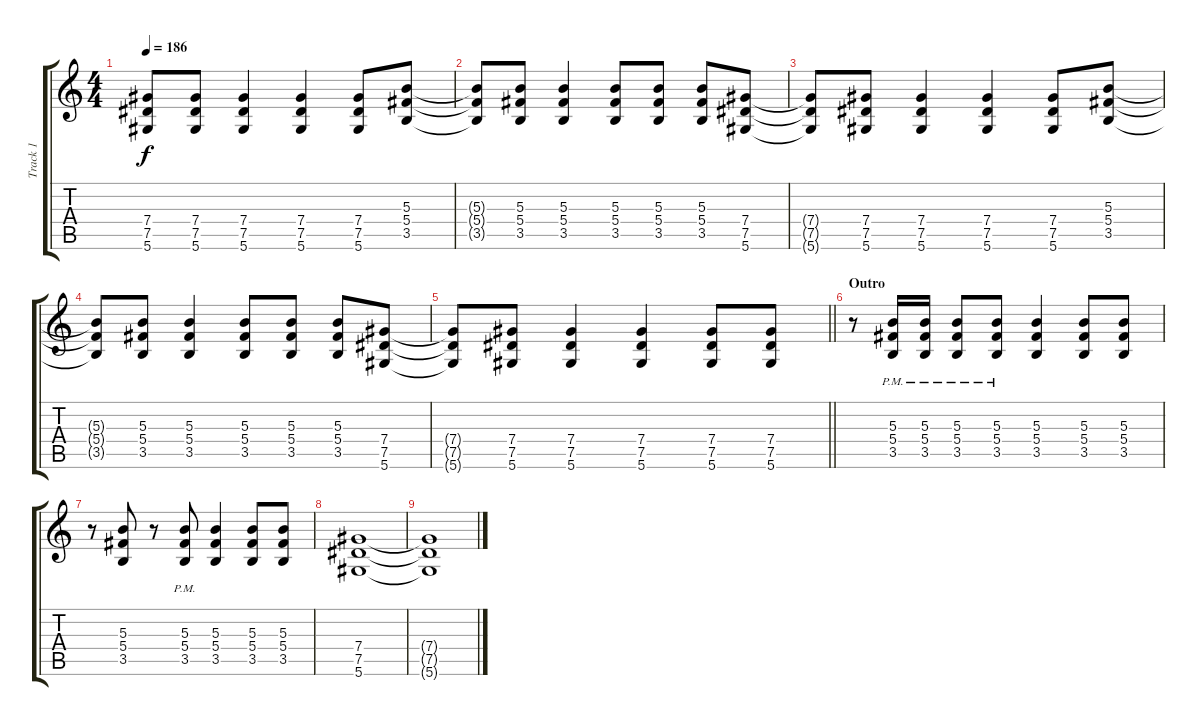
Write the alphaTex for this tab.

\track ("Track 1" "Track 1") {instrument overdrivenguitar}
\staff {score tabs}
\tuning (Eb4 Bb3 Gb3 Db3 Ab2 Eb2) {hide}
\ts (4 4)
\tempo 186
\clef g2
\ks c
(7.4{t} 7.5{t} 5.6{t}).8{dy f} (7.4 7.5 5.6).8 (7.4 7.5 5.6).4 (7.4 7.5 5.6).4 (7.4 7.5 5.6).8 (5.3 5.4 3.5).8 |
(5.3{t} 5.4{t} 3.5{t}).8 (5.3 5.4 3.5).8 (5.3 5.4 3.5).4 (5.3 5.4 3.5).8 (5.3 5.4 3.5).8 (5.3 5.4 3.5).8 (7.4 7.5 5.6).8 |
(7.4{t} 7.5{t} 5.6{t}).8 (7.4 7.5 5.6).8 (7.4 7.5 5.6).4 (7.4 7.5 5.6).4 (7.4 7.5 5.6).8 (5.3 5.4 3.5).8 |
(5.3{t} 5.4{t} 3.5{t}).8 (5.3 5.4 3.5).8 (5.3 5.4 3.5).4 (5.3 5.4 3.5).8 (5.3 5.4 3.5).8 (5.3 5.4 3.5).8 (7.4 7.5 5.6).8 |
\barLineRight lightlight
(7.4{t} 7.5{t} 5.6{t}).8 (7.4 7.5 5.6).8 (7.4 7.5 5.6).4 (7.4 7.5 5.6).4 (7.4 7.5 5.6).8 (7.4 7.5 5.6).8 |
\section ("" "Outro")
r.8 (5.3{pm} 5.4{pm} 3.5{pm}).16 (5.3{pm} 5.4{pm} 3.5{pm}).16 (5.3{pm} 5.4{pm} 3.5{pm}).8 (5.3{pm} 5.4{pm} 3.5{pm}).8 (5.3 5.4 3.5).4 (5.3 5.4 3.5).8 (5.3 5.4 3.5).8 |
r.8 (5.3 5.4 3.5).8 r.8 (5.3{pm} 5.4{pm} 3.5{pm}).8 (5.3 5.4 3.5).4 (5.3 5.4 3.5).8 (5.3 5.4 3.5).8 |
(7.4 7.5 5.6).1 |
(7.4{t} 7.5{t} 5.6{t}).1
